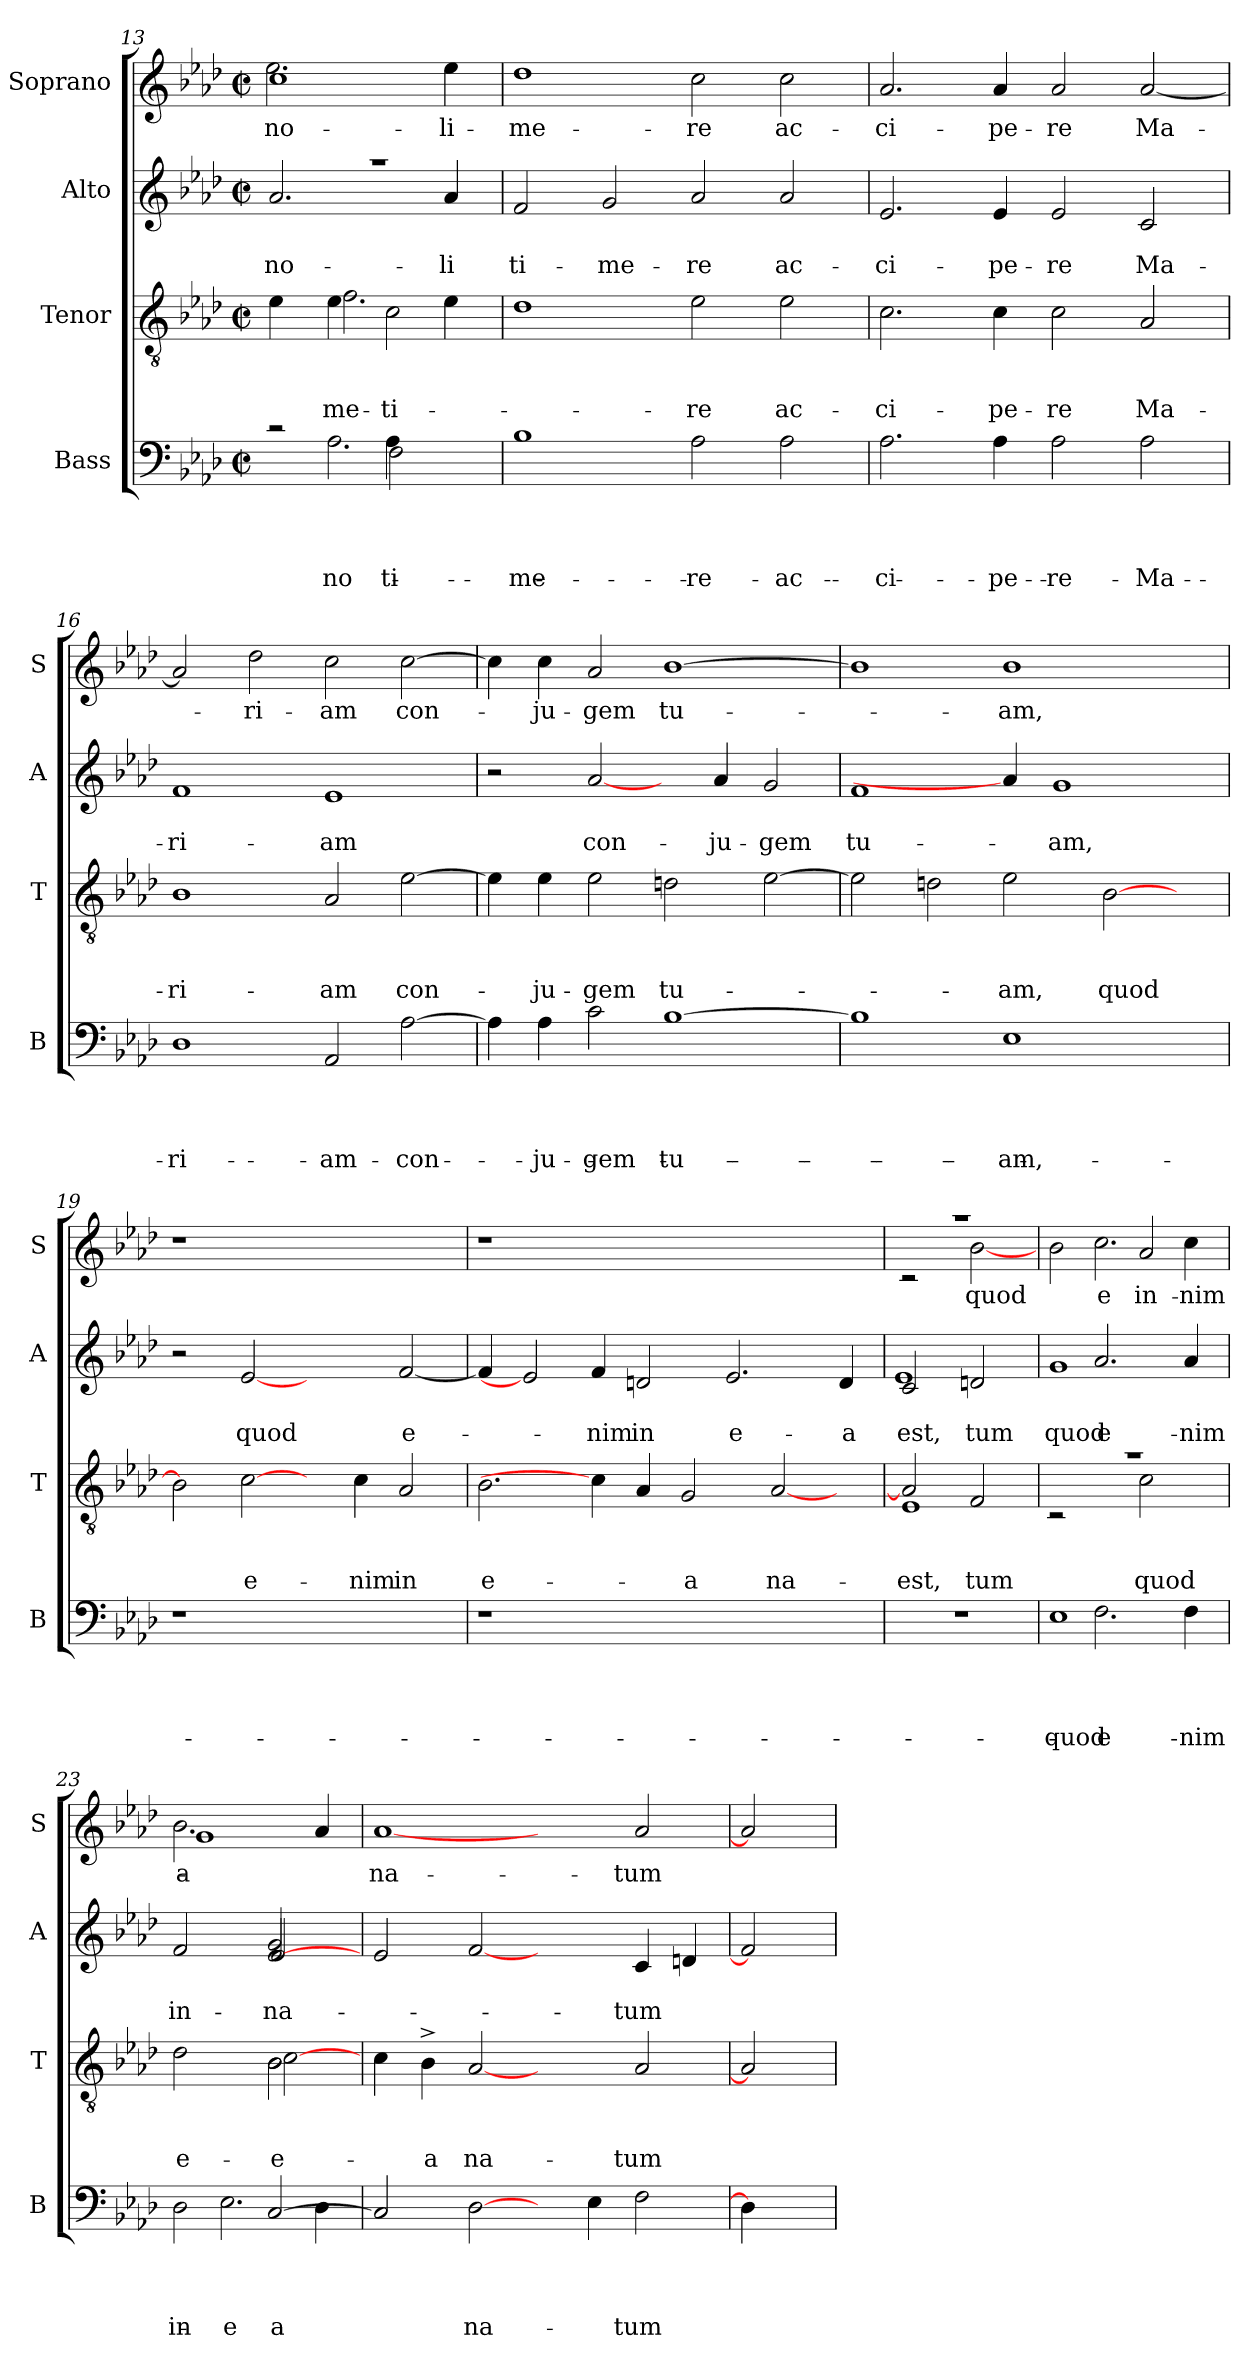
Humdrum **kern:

**kern	**text	**text	**text	**text	**kern	**text	**text	**text	**kern	**text	**text	**kern	**text
*part4	*part4	*part4	*part4	*part4	*part3	*part3	*part3	*part3	*part2	*part2	*part2	*part1	*part1
*staff4	*staff4	*staff4	*staff4	*staff4	*staff3	*staff3	*staff3	*staff3	*staff2	*staff2	*staff2	*staff1	*staff1
*I"Bass	*	*	*	*	*I"Tenor	*	*	*	*I"Alto	*	*	*I"Soprano	*
*I'B	*	*	*	*	*I'T	*	*	*	*I'A	*	*	*I'S	*
*clefF4	*	*	*	*	*clefGv2	*	*	*	*clefG2	*	*	*clefG2	*
*k[b-e-a-d-]	*	*	*	*	*k[b-e-a-d-]	*	*	*	*k[b-e-a-d-]	*	*	*k[b-e-a-d-]	*
*A-:	*	*	*	*	*A-:	*	*	*	*A-:	*	*	*A-:	*
*M2/2	*	*	*	*	*M2/2	*	*	*	*M2/2	*	*	*M2/2	*
*met(c|)	*	*	*	*	*met(c|)	*	*	*	*met(c|)	*	*	*met(c|)	*
=13	=13	=13	=13	=13	=13	=13	=13	=13	=13	=13	=13	=13	=13
*^	*	*	*	*	*^	*	*	*	*^	*	*	*	*
*	*^	*	*	*	*	*	*^	*	*	*	*	*	*	*	*	*
!	!	!	!	!	!	!	!	!	!	!	!	!	!	!	!	!LO:LY:b	!	!LO:LY:b:rj
*	*	*	*	*	*	*	*	*	*	*	*	*	*	*	*	*	*^	*
!	!	!	!	!	!	!	!	!	!	!	!	!	!	!	!	!	!	!	!LO:LY:b
2rc	4ryy	2ryy	.	.	.	.	4e-\	4ryy	2.ryy	.	.	.	1raa	2.a-/	.	no-	1cc	2.ee-\	-no-
!	!	!	!	!	!	!LO:LY:b	!	!	!	!	!	!LO:LY:b	!	!	!	!	!	!	!
!	!	!	!	!	!	!	!	!	!	!	!	!LO:LY:b	!	!	!	!	!	!	!
.	2.A-\	.	.	.	.	no-	4e-\	2.f\	.	.	.	-me-	.	.	.	.	.	.	.
!	!	!	!	!	!	!LO:LY:b	!	!	!	!	!	!	!	!	!	!	!	!	!
!	!	!	!	!	!	!LO:LY:b	!	!	!	!	!	!LO:LY:b	!	!	!	!	!	!	!
4A-\	.	2F\	.	.	.	-ti-	2c\	.	.	.	.	ti-	.	.	.	.	.	.	.
!	!	!	!	!	!	!	!	!	!	!	!	!	!	!	!	!LO:LY:b	!	!	!LO:LY:b
4ryy	.	.	.	.	.	.	.	.	4e-\	.	.	.	.	4a-/	.	-li	.	4ee-\	-li
*v	*v	*v	*	*	*	*	*	*	*	*	*	*	*	*	*	*	*	*	*
=14	=14	=14	=14	=14	=14	=14	=14	=14	=14	=14	=14	=14	=14	=14	=14	=14	=14
!	!	!	!	!LO:LY:b	!	!	!	!	!	!	!	!	!	!LO:LY:b	!	!	!LO:LY:b
*	*	*	*	*	*v	*v	*v	*	*	*	*	*	*	*	*v	*v	*
*	*	*	*	*	*	*	*	*	*v	*v	*	*	*	*
1B-	.	.	.	-me-	1d-	.	.	.	2f/	.	ti-	1dd-	me-
!	!	!	!	!	!	!	!	!	!	!	!LO:LY:b	!	!
.	.	.	.	.	.	.	.	.	2g/	.	-me-	.	.
!	!	!	!	!LO:LY:b	!	!	!	!LO:LY:b	!	!	!LO:LY:b	!	!LO:LY:b
2A-\	.	.	.	-re	2e-\	.	.	-re	2a-/	.	-re	2cc\	-re
!	!	!	!	!LO:LY:b	!	!	!	!LO:LY:b	!	!	!LO:LY:b	!	!LO:LY:b
2A-\	.	.	.	ac-	2e-\	.	.	ac-	2a-/	.	ac-	2cc\	ac-
=15	=15	=15	=15	=15	=15	=15	=15	=15	=15	=15	=15	=15	=15
!	!	!	!	!LO:LY:b	!	!	!	!LO:LY:b	!	!	!LO:LY:b	!	!LO:LY:b
2.A-\	.	.	.	-ci-	2.c\	.	.	-ci-	2.e-/	.	-ci-	2.a-/	-ci-
!	!	!	!	!LO:LY:b	!	!	!	!LO:LY:b	!	!	!LO:LY:b	!	!LO:LY:b
4A-\	.	.	.	-pe-	4c\	.	.	-pe-	4e-/	.	-pe-	4a-/	-pe-
!	!	!	!	!LO:LY:b:rj	!	!	!	!LO:LY:b:rj	!	!	!LO:LY:b:rj	!	!LO:LY:b:rj
2A-\	.	.	.	-re	2c\	.	.	-re	2e-/	.	-re	2a-/	-re
!	!	!	!	!LO:LY:b	!	!	!	!LO:LY:b	!	!	!LO:LY:b	!	!LO:LY:b
2A-\	.	.	.	Ma-	2A-/	.	.	Ma-	2c/	.	Ma-	[>2a-/	Ma-
!!LO:PB:g=z
=16	=16	=16	=16	=16	=16	=16	=16	=16	=16	=16	=16	=16	=16
!	!	!	!	!LO:LY:b	!	!	!	!LO:LY:b	!	!	!LO:LY:b	!	!
1D-	.	.	.	-ri-	1B-	.	.	-ri-	1f	.	-ri-	2a-/]	.
!	!	!	!	!	!	!	!	!	!	!	!	!	!LO:LY:b
.	.	.	.	.	.	.	.	.	.	.	.	2dd-\	-ri-
!	!	!	!	!LO:LY:b	!	!	!	!LO:LY:b	!	!	!LO:LY:b	!	!LO:LY:b
2AA-/	.	.	.	-am	2A-/	.	.	-am	1e-	.	-am	2cc\	-am
!	!	!	!	!LO:LY:b	!	!	!	!LO:LY:b	!	!	!	!	!LO:LY:b
[>2A-\	.	.	.	con-	[>2e-\	.	.	con-	.	.	.	[>2cc\	con-
=17	=17	=17	=17	=17	=17	=17	=17	=17	=17	=17	=17	=17	=17
4A-\]	.	.	.	.	4e-\]	.	.	.	2r	.	.	4cc\]	.
!	!	!	!	!LO:LY:b	!	!	!	!LO:LY:b	!	!	!	!	!LO:LY:b
4A-\	.	.	.	-ju-	4e-\	.	.	-ju-	.	.	.	4cc\	-ju-
!	!	!	!	!LO:LY:b	!	!	!	!LO:LY:b	!	!	!LO:LY:b	!	!LO:LY:b
2c\	.	.	.	-gem	2e-\	.	.	-gem	[2a-/	.	con-	2a-/	-gem
!	!	!	!	!LO:LY:b	!	!	!	!LO:LY:b	!	!	!	!	!LO:LY:b
[>1B-	.	.	.	tu-	2dn\	.	.	tu-	4ryy	.	.	[>1b-	tu-
!	!	!	!	!	!	!	!	!	!	!	!LO:LY:b	!	!
.	.	.	.	.	.	.	.	.	4a-/	.	-ju-	.	.
!	!	!	!	!	!	!	!	!	!	!	!LO:LY:b	!	!
.	.	.	.	.	[>2e-\	.	.	.	2g/	.	-gem	.	.
=18	=18	=18	=18	=18	=18	=18	=18	=18	=18	=18	=18	=18	=18
!	!	!	!	!	!	!	!	!	!	!	!LO:LY:b	!	!
1B-]	.	.	.	.	2e-\]	.	.	.	1f	.	tu-	1b-]	.
.	.	.	.	.	2dn\	.	.	.	.	.	.	.	.
!	!	!	!	!LO:LY:b	!	!	!	!LO:LY:b	!	!	!	!	!LO:LY:b
1E-	.	.	.	-am,	2e-\	.	.	-am,	4a-/]	.	.	1b-	-am,
!	!	!	!	!	!	!	!	!	!	!	!LO:LY:b	!	!
.	.	.	.	.	.	.	.	.	1g	.	-am,	.	.
!	!	!	!	!	!	!	!	!LO:LY:b	!	!	!	!	!
.	.	.	.	.	[>2B-\	.	.	quod	.	.	.	.	.
4ryy	.	.	.	.	4ryy	.	.	.	.	.	.	4ryy	.
=19	=19	=19	=19	=19	=19	=19	=19	=19	=19	=19	=19	=19	=19
!LO:N:vis=1	!	!	!	!	!	!	!	!	!	!	!	!LO:N:vis=1	!
1r	.	.	.	.	2B-\]	.	.	.	2r	.	.	1r	.
!	!	!	!	!	!	!	!	!LO:LY:b	!	!	!LO:LY:b	!	!
.	.	.	.	.	[2c\	.	.	e-	[2e-	.	quod	.	.
1ryy	.	.	.	.	4ryy	.	.	.	2ryy	.	.	1ryy	.
!	!	!	!	!	!	!	!	!LO:LY:b	!	!	!	!	!
.	.	.	.	.	4c\	.	.	-nim	.	.	.	.	.
!	!	!	!	!	!	!	!	!LO:LY:b	!	!	!LO:LY:b	!	!
.	.	.	.	.	2A-/	.	.	in	[<2f/	.	e-	.	.
=20	=20	=20	=20	=20	=20	=20	=20	=20	=20	=20	=20	=20	=20
!LO:N:vis=1	!	!	!	!	!	!	!	!LO:LY:b	!	!	!	!LO:N:vis=1	!
1r	.	.	.	.	2.B-\	.	.	e-	4f/]	.	.	1r	.
.	.	.	.	.	.	.	.	.	2e-]	.	.	.	.
!	!	!	!	!	!	!	!	!	!	!	!LO:LY:b	!	!
.	.	.	.	.	4c\]	.	.	.	4f/	.	-nim	.	.
!	!	!	!	!	!	!	!	!	!	!	!LO:LY:b	!	!
1.ryy	.	.	.	.	4A-/	.	.	.	2dn/	.	in	1.ryy	.
!	!	!	!	!	!	!	!	!LO:LY:b	!	!	!	!	!
.	.	.	.	.	2G/	.	.	-a	.	.	.	.	.
!	!	!	!	!	!	!	!	!	!	!	!LO:LY:b	!	!
.	.	.	.	.	.	.	.	.	2.e-/	.	e-	.	.
!	!	!	!	!	!	!	!	!LO:LY:b	!	!	!	!	!
.	.	.	.	.	[<2A-/	.	.	na-	.	.	.	.	.
!	!	!	!	!	!	!	!	!	!	!	!LO:LY:b	!	!
.	.	.	.	.	4ryy	.	.	.	4d/	.	-a	.	.
!!LO:LB:g=z
=21	=21	=21	=21	=21	=21	=21	=21	=21	=21	=21	=21	=21	=21
*	*	*	*	*	*^	*	*	*	*	*	*	*	*
!	!	!	!	!	!	!	!	!	!LO:LY:b	!	!	!LO:LY:b	!	!
*	*	*	*	*	*	*	*	*	*	*^	*	*	*	*
!	!	!	!	!	!	!	!	!	!	!	!	!	!LO:LY:b	!	!
*	*	*	*	*	*	*	*	*	*	*	*	*	*	*^	*
1r	.	.	.	.	2A-/]	1E-	.	.	est,	2c/	1e-	.	est,	1raa	2rc	.
!	!	!	!	!	!	!	!	!	!LO:LY:b	!	!	!	!LO:LY:b	!	!	!LO:LY:b
.	.	.	.	.	2F/	.	.	.	-tum	2dn/	.	.	-tum	.	[>2b-\	quod
*	*	*	*	*	*	*	*	*	*	*v	*v	*	*	*	*	*
=22	=22	=22	=22	=22	=22	=22	=22	=22	=22	=22	=22	=22	=22	=22	=22
!	!	!	!	!LO:LY:b	!	!	!	!	!	!	!	!LO:LY:b	!	!	!
*^	*	*	*	*	*	*	*	*	*	*^	*	*	*	*^	*
*	*^	*	*	*	*	*	*	*	*	*	*	*^	*	*	*	*	*	*
1E-	4ryy	2.ryy	.	.	.	quod	1ra	2rC	.	.	.	1g	4ryy	2.ryy	.	quod	2b-\	4ryy	2.ryy	.
!	!	!	!	!	!	!LO:LY:b	!	!	!	!	!	!	!	!	!	!LO:LY:b	!	!	!	!LO:LY:b
.	2.F\	.	.	.	.	e-	.	.	.	.	.	.	2.a-/	.	.	e-	.	2.cc\	.	e-
!	!	!	!	!	!	!	!	!	!	!	!LO:LY:b	!	!	!	!	!	!	!	!	!LO:LY:b
.	.	.	.	.	.	.	.	2c\	.	.	quod	.	.	.	.	.	2a-/	.	.	in
!	!	!	!	!	!	!LO:LY:b	!	!	!	!	!	!	!	!	!	!LO:LY:b	!	!	!	!LO:LY:b
.	.	4F\	.	.	.	-nim	.	.	.	.	.	.	.	4a-/	.	-nim	.	.	4cc\	-nim
*	*	*	*	*	*	*	*v	*v	*	*	*	*	*	*	*	*	*	*	*	*
=23	=23	=23	=23	=23	=23	=23	=23	=23	=23	=23	=23	=23	=23	=23	=23	=23	=23	=23	=23
!	!	!	!	!	!	!LO:LY:b	!	!	!	!LO:LY:b	!	!	!	!	!LO:LY:b	!	!	!	!LO:LY:b
*	*	*	*	*	*	*	*^	*	*	*	*	*	*	*	*	*	*	*	*
*	*	*	*	*	*	*	*	*^	*	*	*	*	*	*	*	*	*	*	*	*
!	!	!	!	!	!	!	!	!	!	!	!	!	!	!	!	!	!	!	!	!	!LO:LY:b:rj
*	*	*	*	*	*	*	*	*	*	*	*	*	*	*	*	*	*	*	*v	*v	*
2D-\	4ryy	2.ryy	.	.	.	in	2d-\	2ryy	2ryy	.	.	e-	2f/	2ryy	2ryy	.	in	2.b-\	1g	-a
!	!	!	!	!	!	!LO:LY:b	!	!	!	!	!	!	!	!	!	!	!	!	!	!
.	2.E-\	.	.	.	.	e-	.	.	.	.	.	.	.	.	.	.	.	.	.	.
!	!	!	!	!	!	!LO:LY:b	!	!	!	!	!	!LO:LY:b	!	!	!	!	!	!	!	!
!	!	!	!	!	!	!	!	!	!	!	!	!LO:LY:b	!	!	!	!	!	!	!	!
!	!	!	!	!	!	!	!	!	!	!	!	!LO:LY:b	!	!	!	!	!LO:LY:b	!	!	!
!	!	!	!	!	!	!	!	!	!	!	!	!	!	!	!	!	!LO:LY:b	!	!	!
!	!	!	!	!	!	!	!	!	!	!	!	!	!	!	!	!	!LO:LY:b	!	!	!
[<2C/	.	.	.	.	.	a	2B-\	2B-\	[>2c\	.	.	e-	2g/	2e-/	[<2e-/	.	na-	.	.	.
.	.	4D-\	.	.	.	.	.	.	.	.	.	.	.	.	.	.	.	4a-/	.	.
*	*	*	*	*	*	*	*v	*v	*v	*	*	*	*	*	*	*	*	*v	*v	*
*	*	*	*	*	*	*	*	*	*	*	*v	*v	*v	*	*	*	*
=24	=24	=24	=24	=24	=24	=24	=24	=24	=24	=24	=24	=24	=24	=24	=24
!	!	!	!	!	!	!	!	!	!	!	!	!	!	!	!LO:LY:b
*v	*v	*v	*	*	*	*	*	*	*	*	*	*	*	*	*
2C/]	.	.	.	.	4c\	.	.	.	2e-/	.	.	[1a-	na-
!	!	!	!	!	!	!	!	!LO:LY:b	!	!	!	!	!
.	.	.	.	.	4B-^>\	.	.	-a	.	.	.	.	.
!	!	!	!	!LO:LY:b	!	!	!	!LO:LY:b	!	!	!	!	!
[2D-\	.	.	.	-na-	[2A-	.	.	na-	[2f	.	.	.	.
4ryy	.	.	.	.	2ryy	.	.	.	2ryy	.	.	2ryy	.
4E-\	.	.	.	.	.	.	.	.	.	.	.	.	.
!	!	!	!	!LO:LY:b	!	!	!	!LO:LY:b	!	!	!LO:LY:b	!	!LO:LY:b
2F\	.	.	.	-tum	2A-/	.	.	-tum	4c/	.	-tum	2a-/	-tum
.	.	.	.	.	.	.	.	.	4dn/	.	.	.	.
=25	=25	=25	=25	=25	=25	=25	=25	=25	=25	=25	=25	=25	=25
4D-\]	.	.	.	.	2A-]	.	.	.	2f]	.	.	2a-]	.
4ryy	.	.	.	.	.	.	.	.	.	.	.	.	.
=	=	=	=	=	=	=	=	=	=	=	=	=	=
*-	*-	*-	*-	*-	*-	*-	*-	*-	*-	*-	*-	*-	*-
